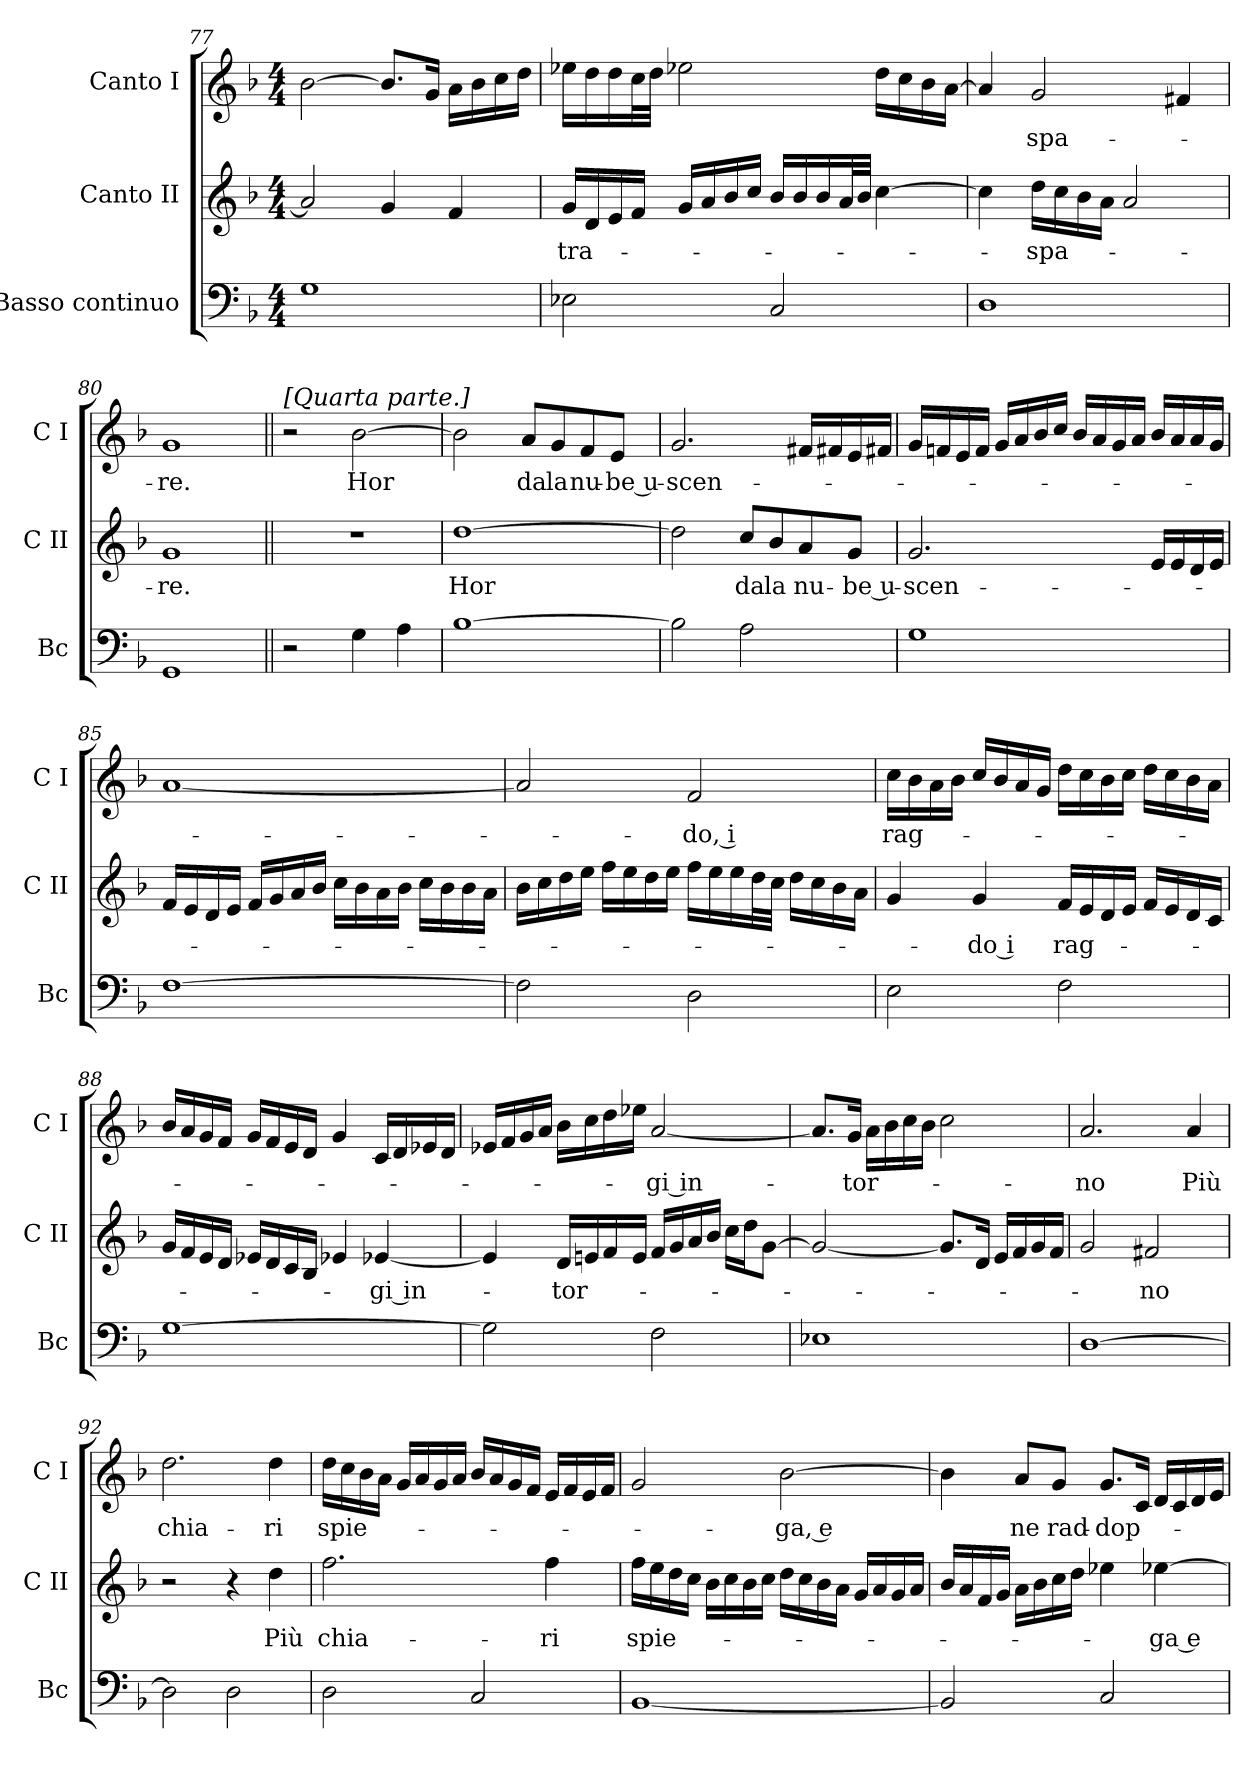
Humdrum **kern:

**kern	**kern	**text	**kern	**text
*part3	*part2	*part2	*part1	*part1
*staff3	*staff2	*staff2	*staff1	*staff1
*I"Basso continuo	*I"Canto II	*	*I"Canto I	*
*I'Bc	*I'C II	*	*I'C I	*
*clefF4	*clefG2	*	*clefG2	*
*k[b-]	*k[b-]	*	*k[b-]	*
*F:	*F:	*	*F:	*
*M4/4	*M4/4	*	*M4/4	*
=77	=77	=77	=77	=77
1G	2a]	.	[2b-	.
.	4g	.	8.b-L]	.
.	.	.	16gJk	.
.	4f	.	16aLL	.
.	.	.	16b-	.
.	.	.	16cc	.
.	.	.	16ddJJ	.
=78	=78	=78	=78	=78
2E-X	16gLL	tra-	16ee-XLL	.
.	16d	.	16dd	.
.	16e	.	16dd	.
.	16fJJ	.	32ccL	.
.	.	.	32ddJJJ	.
.	16gLL	.	2ee-X	.
.	16a	.	.	.
.	16b-	.	.	.
.	16ccJJ	.	.	.
2C	16b-LL	.	.	.
.	16b-	.	.	.
.	16b-	.	.	.
.	32aL	.	.	.
.	32b-JJJ	.	.	.
.	[4cc	.	16ddLL	.
.	.	.	16cc	.
.	.	.	16b-	.
.	.	.	[16aJJ	.
=79	=79	=79	=79	=79
1D	4cc]	.	4a]	.
.	16ddLL	-spa-	2g	-spa-
.	16cc	.	.	.
.	16b-	.	.	.
.	16aJJ	.	.	.
.	2a	.	.	.
.	.	.	4f#X	.
=80	=80	=80	=80	=80
1GG	1g	-re.	1g	-re.
=81||	=81||	=81||	=81||	=81||
!	!	!	!LO:TX:a:t=[Quarta parte.]	!
2r	1r	.	2r	.
4G	.	.	[2b-	Hor
4A	.	.	.	.
=82	=82	=82	=82	=82
[1B-	[1dd	Hor	2b-]	.
.	.	.	8aL	da
.	.	.	8g	la
.	.	.	8f	nu-
.	.	.	8eJ	-be u-
=83	=83	=83	=83	=83
2B-]	2dd]	.	2.g	-scen-
2A	8ccL	da	.	.
.	8b-	la	.	.
.	8a	nu-	16f#XLL	.
.	.	.	16f#X	.
.	8gJ	-be u-	16e	.
.	.	.	16f#XJJ	.
=84	=84	=84	=84	=84
1G	2.g	-scen-	16gLL	.
.	.	.	16fn	.
.	.	.	16e	.
.	.	.	16fJJ	.
.	.	.	16gLL	.
.	.	.	16a	.
.	.	.	16b-	.
.	.	.	16ccJJ	.
.	.	.	16b-LL	.
.	.	.	16a	.
.	.	.	16g	.
.	.	.	16aJJ	.
.	16eLL	.	16b-LL	.
.	16e	.	16a	.
.	16d	.	16a	.
.	16eJJ	.	16gJJ	.
=85	=85	=85	=85	=85
[1F	16fLL	.	[1a	.
.	16e	.	.	.
.	16d	.	.	.
.	16eJJ	.	.	.
.	16fLL	.	.	.
.	16g	.	.	.
.	16a	.	.	.
.	16b-JJ	.	.	.
.	16ccLL	.	.	.
.	16b-	.	.	.
.	16a	.	.	.
.	16b-JJ	.	.	.
.	16ccLL	.	.	.
.	16b-	.	.	.
.	16b-	.	.	.
.	16aJJ	.	.	.
=86	=86	=86	=86	=86
2F]	16b-LL	.	2a]	.
.	16cc	.	.	.
.	16dd	.	.	.
.	16eeJJ	.	.	.
.	16ffLL	.	.	.
.	16ee	.	.	.
.	16dd	.	.	.
.	16eeJJ	.	.	.
2D	16ffLL	.	2f	-do, i
.	16ee	.	.	.
.	16ee	.	.	.
.	32ddL	.	.	.
.	32ccJJJ	.	.	.
.	16ddLL	.	.	.
.	16cc	.	.	.
.	16b-	.	.	.
.	16aJJ	.	.	.
=87	=87	=87	=87	=87
2E	4g	.	16ccLL	rag-
.	.	.	16b-	.
.	.	.	16a	.
.	.	.	16b-JJ	.
.	4g	-do i	16ccLL	.
.	.	.	16b-	.
.	.	.	16a	.
.	.	.	16gJJ	.
2F	16fLL	rag-	16ddLL	.
.	16e	.	16cc	.
.	16d	.	16b-	.
.	16eJJ	.	16ccJJ	.
.	16fLL	.	16ddLL	.
.	16e	.	16cc	.
.	16d	.	16b-	.
.	16cJJ	.	16aJJ	.
=88	=88	=88	=88	=88
[1G	16gLL	.	16b-LL	.
.	16f	.	16a	.
.	16e	.	16g	.
.	16dJJ	.	16fJJ	.
.	16e-XLL	.	16gLL	.
.	16d	.	16f	.
.	16c	.	16e	.
.	16B-JJ	.	16dJJ	.
.	4e-X	.	4g	.
.	[4e-X	-gi in-	16cLL	.
.	.	.	16d	.
.	.	.	16e-X	.
.	.	.	16dJJ	.
=89	=89	=89	=89	=89
2G]	4e-]	.	16e-XLL	.
.	.	.	16f	.
.	.	.	16g	.
.	.	.	16aJJ	.
.	16dLL	-tor-	16b-LL	.
.	16en	.	16cc	.
.	16f	.	16dd	.
.	16eJJ	.	16ee-XJJ	.
2F	16fLL	.	[2a	-gi in-
.	16g	.	.	.
.	16a	.	.	.
.	16b-JJ	.	.	.
.	16ccLL	.	.	.
.	16ddJ	.	.	.
.	[8gJ	.	.	.
=90	=90	=90	=90	=90
1E-X	2g_	.	8.aL]	.
.	.	.	16gJk	-tor-
.	.	.	16aLL	.
.	.	.	16b-	.
.	.	.	16cc	.
.	.	.	16b-JJ	.
.	8.gL]	.	2cc	.
.	16dJk	.	.	.
.	16eLL	.	.	.
.	16f	.	.	.
.	16g	.	.	.
.	16fJJ	.	.	.
=91	=91	=91	=91	=91
[1D	2g	.	2.a	-no
.	2f#X	-no	.	.
.	.	.	4a	Più
=92	=92	=92	=92	=92
2D]	2r	.	2.dd	chia-
2D	4r	.	.	.
.	4dd	Più	4dd	-ri
=93	=93	=93	=93	=93
2D	2.ff	chia-	16ddLL	spie-
.	.	.	16cc	.
.	.	.	16b-	.
.	.	.	16aJJ	.
.	.	.	16gLL	.
.	.	.	16a	.
.	.	.	16g	.
.	.	.	16aJJ	.
2C	.	.	16b-LL	.
.	.	.	16a	.
.	.	.	16g	.
.	.	.	16fJJ	.
.	4ff	-ri	16eLL	.
.	.	.	16f	.
.	.	.	16e	.
.	.	.	16fJJ	.
=94	=94	=94	=94	=94
[1BB-	16ffLL	spie-	2g	.
.	16ee	.	.	.
.	16dd	.	.	.
.	16ccJJ	.	.	.
.	16b-LL	.	.	.
.	16cc	.	.	.
.	16b-	.	.	.
.	16ccJJ	.	.	.
.	16ddLL	.	[2b-	-ga, e
.	16cc	.	.	.
.	16b-	.	.	.
.	16aJJ	.	.	.
.	16gLL	.	.	.
.	16a	.	.	.
.	16g	.	.	.
.	16aJJ	.	.	.
=95	=95	=95	=95	=95
2BB-]	16b-LL	.	4b-]	.
.	16a	.	.	.
.	16f	.	.	.
.	16gJJ	.	.	.
.	16aLL	.	8aL	ne
.	16b-	.	.	.
.	16cc	.	8gJ	rad-
.	16ddJJ	.	.	.
2C	4ee-X	.	8.gL	-dop-
.	.	.	16cJk	.
.	[4ee-X	-ga e	16dLL	.
.	.	.	16c	.
.	.	.	16d	.
.	.	.	16eJJ	.
=	=	=	=	=
*-	*-	*-	*-	*-
